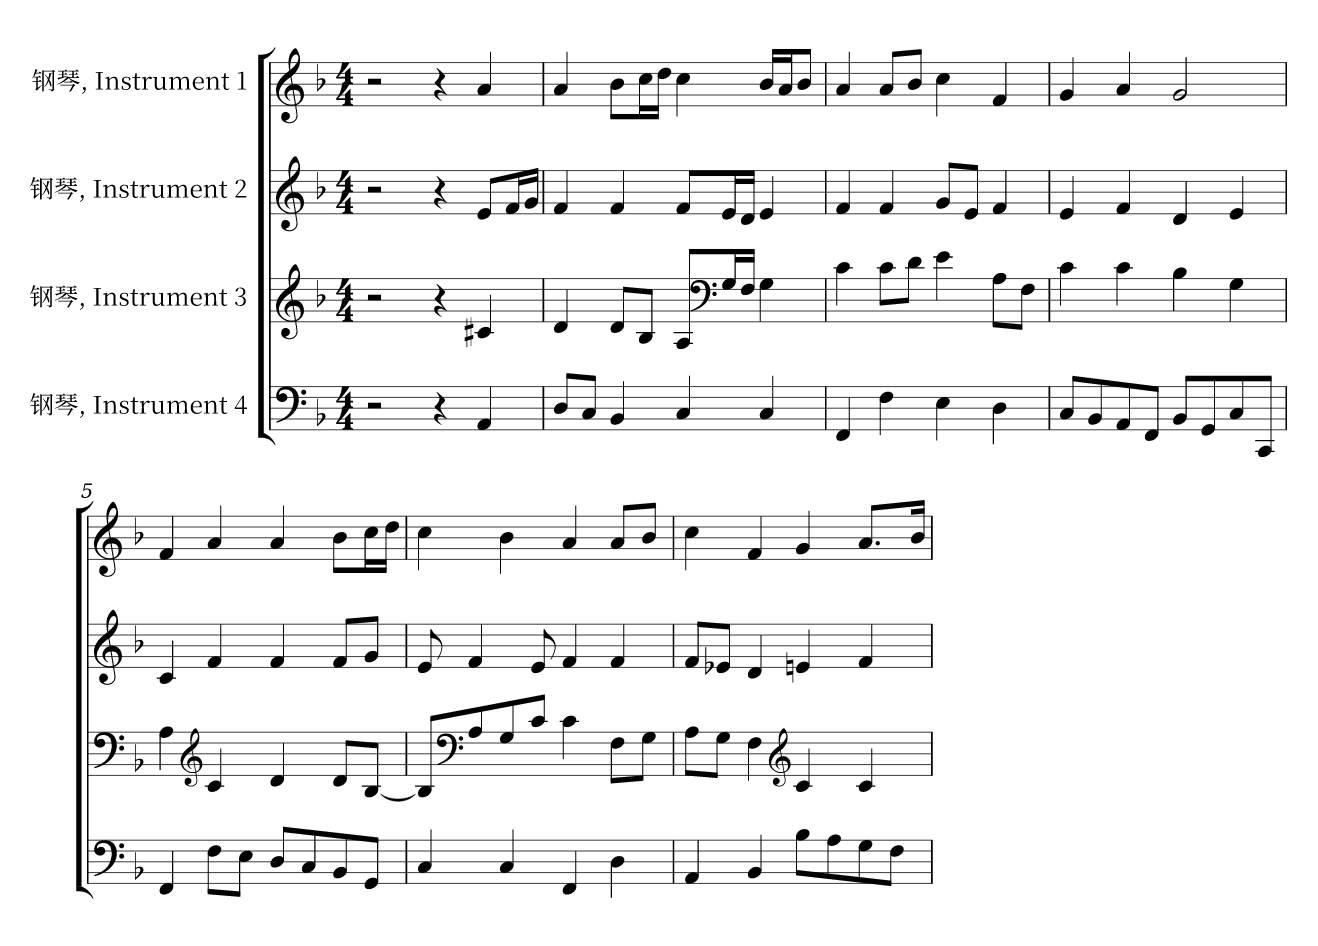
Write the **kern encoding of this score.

**kern	**kern	**kern	**kern
*part4	*part3	*part2	*part1
*staff4	*staff3	*staff2	*staff1
*I"钢琴, Instrument 4	*I"钢琴, Instrument 3	*I"钢琴, Instrument 2	*I"钢琴, Instrument 1
*clefF4	*clefG2	*clefG2	*clefG2
*k[b-]	*k[b-]	*k[b-]	*k[b-]
*M4/4	*M4/4	*M4/4	*M4/4
*MM88	*MM88	*MM88	*MM88
=1	=1	=1	=1
2r	2r	2r	2r
4r	4r	4r	4r
4AA/	4c#X/	8e/L	4a/
.	.	16f/L	.
.	.	16g/JJ	.
=2	=2	=2	=2
8D/L	4d/	4f/	4a/
8C/J	.	.	.
4BB-/	8d/L	4f/	8b-\L
.	8B-/J	.	16cc\L
.	.	.	16dd\JJ
4C/	8A/L	8f/L	4cc\
*	*clefF4	*	*
.	16G/L	16e/L	.
.	16F/JJ	16d/JJ	.
4C/	4G\	4e/	16b-/LL
.	.	.	16a/J
.	.	.	8b-/J
=3	=3	=3	=3
4FF/	4c\	4f/	4a/
4F\	8c\L	4f/	8a/L
.	8d\J	.	8b-/J
4E\	4e\	8g/L	4cc\
.	.	8e/J	.
4D\	8A\L	4f/	4f/
.	8F\J	.	.
=4	=4	=4	=4
8C/L	4c\	4e/	4g/
8BB-/	.	.	.
8AA/	4c\	4f/	4a/
8FF/J	.	.	.
8BB-/L	4B-\	4d/	2g/
8GG/	.	.	.
8C/	4G\	4e/	.
8CC/J	.	.	.
!!LO:LB:g=z
=5	=5	=5	=5
4FF/	4A\	4c/	4f/
*	*clefG2	*	*
8F\L	4c/	4f/	4a/
8E\J	.	.	.
8D/L	4d/	4f/	4a/
8C/	.	.	.
8BB-/	8d/L	8f/L	8b-\L
8GG/J	[8B-/J	8g/J	16cc\L
.	.	.	16dd\JJ
=6	=6	=6	=6
4C/	8B-/L]	8e/	4cc\
*	*clefF4	*	*
.	8A/	4f/	.
4C/	8G/	.	4b-\
.	8c/J	8e/	.
4FF/	4c\	4f/	4a/
4D\	8F\L	4f/	8a/L
.	8G\J	.	8b-/J
=7	=7	=7	=7
4AA/	8A\L	8f/L	4cc\
.	8G\J	8e-X/J	.
4BB-/	4F\	4d/	4f/
*	*clefG2	*	*
8B-\L	4c/	4en/	4g/
8A\	.	.	.
8G\	4c/	4f/	8.a/L
8F\J	.	.	.
.	.	.	16b-/Jk
=	=	=	=
*-	*-	*-	*-
